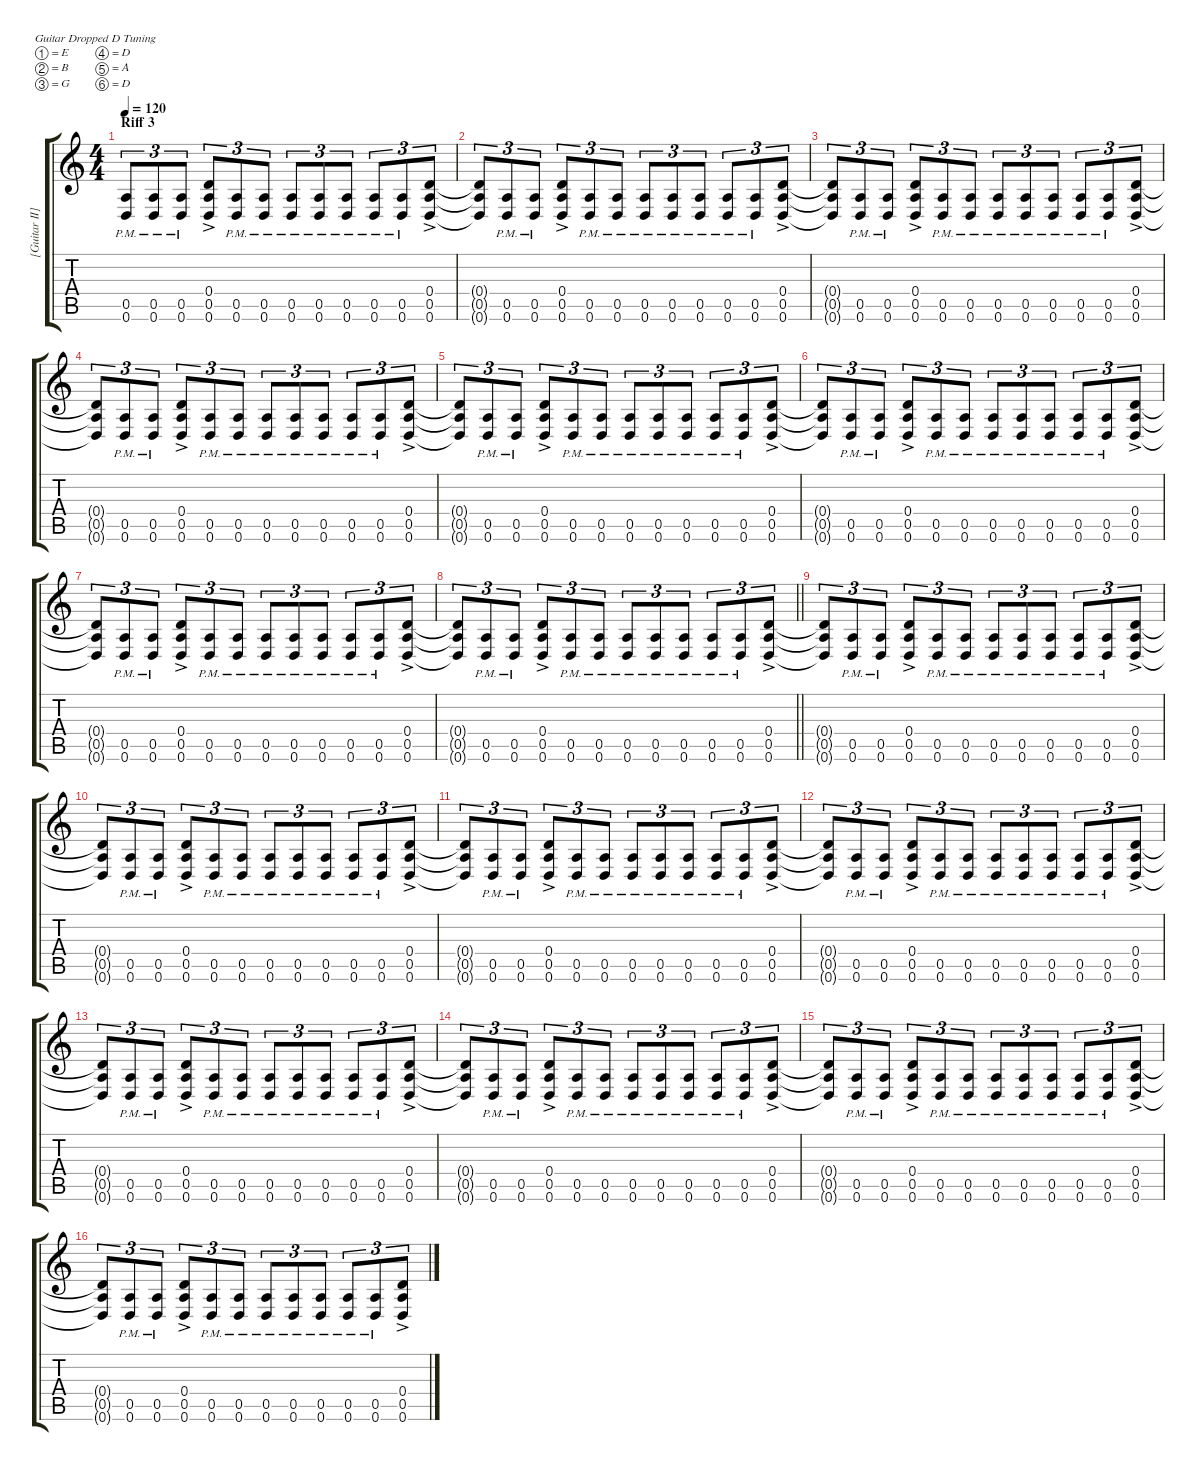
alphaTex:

\hideDynamics
\bracketExtendMode groupsimilarinstruments
\firstSystemTrackNameMode fullname
\otherSystemsTrackNameMode fullname
\otherSystemsTrackNameOrientation horizontal
\track ("[Guitar II]" "E-Gt") {instrument distortionguitar}
\staff {score tabs}
\tuning (E4 B3 G3 D3 A2 D2)
\ts (4 4)
\section ("" "Riff 3")
\tempo 120
\clef g2
\ks c
(0.5{pm} 0.6{pm}).8{tu (3 2) dy mf} (0.5{pm} 0.6{pm}).8{tu (3 2)} (0.5{pm} 0.6{pm}).8{tu (3 2)} (0.4 0.5{ac} 0.6{ac}).8{tu (3 2)} (0.5{pm} 0.6{pm}).8{tu (3 2)} (0.5{pm} 0.6{pm}).8{tu (3 2)} (0.5{pm} 0.6{pm}).8{tu (3 2)} (0.5{pm} 0.6{pm}).8{tu (3 2)} (0.5{pm} 0.6{pm}).8{tu (3 2)} (0.5{pm} 0.6{pm}).8{tu (3 2)} (0.5{pm} 0.6{pm}).8{tu (3 2)} (0.4 0.5{ac} 0.6{ac}).8{tu (3 2)} |
(0.5{t} 0.6{t} 0.4{t}).8{tu (3 2)} (0.5{pm} 0.6{pm}).8{tu (3 2)} (0.5{pm} 0.6{pm}).8{tu (3 2)} (0.4 0.5{ac} 0.6{ac}).8{tu (3 2)} (0.5{pm} 0.6{pm}).8{tu (3 2)} (0.5{pm} 0.6{pm}).8{tu (3 2)} (0.5{pm} 0.6{pm}).8{tu (3 2)} (0.5{pm} 0.6{pm}).8{tu (3 2)} (0.5{pm} 0.6{pm}).8{tu (3 2)} (0.5{pm} 0.6{pm}).8{tu (3 2)} (0.5{pm} 0.6{pm}).8{tu (3 2)} (0.4 0.5{ac} 0.6{ac}).8{tu (3 2)} |
(0.5{t} 0.6{t} 0.4{t}).8{tu (3 2)} (0.5{pm} 0.6{pm}).8{tu (3 2)} (0.5{pm} 0.6{pm}).8{tu (3 2)} (0.4 0.5{ac} 0.6{ac}).8{tu (3 2)} (0.5{pm} 0.6{pm}).8{tu (3 2)} (0.5{pm} 0.6{pm}).8{tu (3 2)} (0.5{pm} 0.6{pm}).8{tu (3 2)} (0.5{pm} 0.6{pm}).8{tu (3 2)} (0.5{pm} 0.6{pm}).8{tu (3 2)} (0.5{pm} 0.6{pm}).8{tu (3 2)} (0.5{pm} 0.6{pm}).8{tu (3 2)} (0.4 0.5{ac} 0.6{ac}).8{tu (3 2)} |
(0.5{t} 0.6{t} 0.4{t}).8{tu (3 2)} (0.5{pm} 0.6{pm}).8{tu (3 2)} (0.5{pm} 0.6{pm}).8{tu (3 2)} (0.4 0.5{ac} 0.6{ac}).8{tu (3 2)} (0.5{pm} 0.6{pm}).8{tu (3 2)} (0.5{pm} 0.6{pm}).8{tu (3 2)} (0.5{pm} 0.6{pm}).8{tu (3 2)} (0.5{pm} 0.6{pm}).8{tu (3 2)} (0.5{pm} 0.6{pm}).8{tu (3 2)} (0.5{pm} 0.6{pm}).8{tu (3 2)} (0.5{pm} 0.6{pm}).8{tu (3 2)} (0.4 0.5{ac} 0.6{ac}).8{tu (3 2)} |
(0.5{t} 0.6{t} 0.4{t}).8{tu (3 2)} (0.5{pm} 0.6{pm}).8{tu (3 2)} (0.5{pm} 0.6{pm}).8{tu (3 2)} (0.4 0.5{ac} 0.6{ac}).8{tu (3 2)} (0.5{pm} 0.6{pm}).8{tu (3 2)} (0.5{pm} 0.6{pm}).8{tu (3 2)} (0.5{pm} 0.6{pm}).8{tu (3 2)} (0.5{pm} 0.6{pm}).8{tu (3 2)} (0.5{pm} 0.6{pm}).8{tu (3 2)} (0.5{pm} 0.6{pm}).8{tu (3 2)} (0.5{pm} 0.6{pm}).8{tu (3 2)} (0.4 0.5{ac} 0.6{ac}).8{tu (3 2)} |
(0.5{t} 0.6{t} 0.4{t}).8{tu (3 2)} (0.5{pm} 0.6{pm}).8{tu (3 2)} (0.5{pm} 0.6{pm}).8{tu (3 2)} (0.4 0.5{ac} 0.6{ac}).8{tu (3 2)} (0.5{pm} 0.6{pm}).8{tu (3 2)} (0.5{pm} 0.6{pm}).8{tu (3 2)} (0.5{pm} 0.6{pm}).8{tu (3 2)} (0.5{pm} 0.6{pm}).8{tu (3 2)} (0.5{pm} 0.6{pm}).8{tu (3 2)} (0.5{pm} 0.6{pm}).8{tu (3 2)} (0.5{pm} 0.6{pm}).8{tu (3 2)} (0.4 0.5{ac} 0.6{ac}).8{tu (3 2)} |
(0.5{t} 0.6{t} 0.4{t}).8{tu (3 2)} (0.5{pm} 0.6{pm}).8{tu (3 2)} (0.5{pm} 0.6{pm}).8{tu (3 2)} (0.4 0.5{ac} 0.6{ac}).8{tu (3 2)} (0.5{pm} 0.6{pm}).8{tu (3 2)} (0.5{pm} 0.6{pm}).8{tu (3 2)} (0.5{pm} 0.6{pm}).8{tu (3 2)} (0.5{pm} 0.6{pm}).8{tu (3 2)} (0.5{pm} 0.6{pm}).8{tu (3 2)} (0.5{pm} 0.6{pm}).8{tu (3 2)} (0.5{pm} 0.6{pm}).8{tu (3 2)} (0.4 0.5{ac} 0.6{ac}).8{tu (3 2)} |
\barLineRight lightlight
(0.5{t} 0.6{t} 0.4{t}).8{tu (3 2)} (0.5{pm} 0.6{pm}).8{tu (3 2)} (0.5{pm} 0.6{pm}).8{tu (3 2)} (0.4 0.5{ac} 0.6{ac}).8{tu (3 2)} (0.5{pm} 0.6{pm}).8{tu (3 2)} (0.5{pm} 0.6{pm}).8{tu (3 2)} (0.5{pm} 0.6{pm}).8{tu (3 2)} (0.5{pm} 0.6{pm}).8{tu (3 2)} (0.5{pm} 0.6{pm}).8{tu (3 2)} (0.5{pm} 0.6{pm}).8{tu (3 2)} (0.5{pm} 0.6{pm}).8{tu (3 2)} (0.4 0.5{ac} 0.6{ac}).8{tu (3 2)} |
(0.5{t} 0.6{t} 0.4{t}).8{tu (3 2)} (0.5{pm} 0.6{pm}).8{tu (3 2)} (0.5{pm} 0.6{pm}).8{tu (3 2)} (0.4 0.5{ac} 0.6{ac}).8{tu (3 2)} (0.5{pm} 0.6{pm}).8{tu (3 2)} (0.5{pm} 0.6{pm}).8{tu (3 2)} (0.5{pm} 0.6{pm}).8{tu (3 2)} (0.5{pm} 0.6{pm}).8{tu (3 2)} (0.5{pm} 0.6{pm}).8{tu (3 2)} (0.5{pm} 0.6{pm}).8{tu (3 2)} (0.5{pm} 0.6{pm}).8{tu (3 2)} (0.4 0.5{ac} 0.6{ac}).8{tu (3 2)} |
(0.5{t} 0.6{t} 0.4{t}).8{tu (3 2)} (0.5{pm} 0.6{pm}).8{tu (3 2)} (0.5{pm} 0.6{pm}).8{tu (3 2)} (0.4 0.5{ac} 0.6{ac}).8{tu (3 2)} (0.5{pm} 0.6{pm}).8{tu (3 2)} (0.5{pm} 0.6{pm}).8{tu (3 2)} (0.5{pm} 0.6{pm}).8{tu (3 2)} (0.5{pm} 0.6{pm}).8{tu (3 2)} (0.5{pm} 0.6{pm}).8{tu (3 2)} (0.5{pm} 0.6{pm}).8{tu (3 2)} (0.5{pm} 0.6{pm}).8{tu (3 2)} (0.4 0.5{ac} 0.6{ac}).8{tu (3 2)} |
(0.5{t} 0.6{t} 0.4{t}).8{tu (3 2)} (0.5{pm} 0.6{pm}).8{tu (3 2)} (0.5{pm} 0.6{pm}).8{tu (3 2)} (0.4 0.5{ac} 0.6{ac}).8{tu (3 2)} (0.5{pm} 0.6{pm}).8{tu (3 2)} (0.5{pm} 0.6{pm}).8{tu (3 2)} (0.5{pm} 0.6{pm}).8{tu (3 2)} (0.5{pm} 0.6{pm}).8{tu (3 2)} (0.5{pm} 0.6{pm}).8{tu (3 2)} (0.5{pm} 0.6{pm}).8{tu (3 2)} (0.5{pm} 0.6{pm}).8{tu (3 2)} (0.4 0.5{ac} 0.6{ac}).8{tu (3 2)} |
(0.5{t} 0.6{t} 0.4{t}).8{tu (3 2)} (0.5{pm} 0.6{pm}).8{tu (3 2)} (0.5{pm} 0.6{pm}).8{tu (3 2)} (0.4 0.5{ac} 0.6{ac}).8{tu (3 2)} (0.5{pm} 0.6{pm}).8{tu (3 2)} (0.5{pm} 0.6{pm}).8{tu (3 2)} (0.5{pm} 0.6{pm}).8{tu (3 2)} (0.5{pm} 0.6{pm}).8{tu (3 2)} (0.5{pm} 0.6{pm}).8{tu (3 2)} (0.5{pm} 0.6{pm}).8{tu (3 2)} (0.5{pm} 0.6{pm}).8{tu (3 2)} (0.4 0.5{ac} 0.6{ac}).8{tu (3 2)} |
(0.5{t} 0.6{t} 0.4{t}).8{tu (3 2)} (0.5{pm} 0.6{pm}).8{tu (3 2)} (0.5{pm} 0.6{pm}).8{tu (3 2)} (0.4 0.5{ac} 0.6{ac}).8{tu (3 2)} (0.5{pm} 0.6{pm}).8{tu (3 2)} (0.5{pm} 0.6{pm}).8{tu (3 2)} (0.5{pm} 0.6{pm}).8{tu (3 2)} (0.5{pm} 0.6{pm}).8{tu (3 2)} (0.5{pm} 0.6{pm}).8{tu (3 2)} (0.5{pm} 0.6{pm}).8{tu (3 2)} (0.5{pm} 0.6{pm}).8{tu (3 2)} (0.4 0.5{ac} 0.6{ac}).8{tu (3 2)} |
(0.5{t} 0.6{t} 0.4{t}).8{tu (3 2)} (0.5{pm} 0.6{pm}).8{tu (3 2)} (0.5{pm} 0.6{pm}).8{tu (3 2)} (0.4 0.5{ac} 0.6{ac}).8{tu (3 2)} (0.5{pm} 0.6{pm}).8{tu (3 2)} (0.5{pm} 0.6{pm}).8{tu (3 2)} (0.5{pm} 0.6{pm}).8{tu (3 2)} (0.5{pm} 0.6{pm}).8{tu (3 2)} (0.5{pm} 0.6{pm}).8{tu (3 2)} (0.5{pm} 0.6{pm}).8{tu (3 2)} (0.5{pm} 0.6{pm}).8{tu (3 2)} (0.4 0.5{ac} 0.6{ac}).8{tu (3 2)} |
(0.5{t} 0.6{t} 0.4{t}).8{tu (3 2)} (0.5{pm} 0.6{pm}).8{tu (3 2)} (0.5{pm} 0.6{pm}).8{tu (3 2)} (0.4 0.5{ac} 0.6{ac}).8{tu (3 2)} (0.5{pm} 0.6{pm}).8{tu (3 2)} (0.5{pm} 0.6{pm}).8{tu (3 2)} (0.5{pm} 0.6{pm}).8{tu (3 2)} (0.5{pm} 0.6{pm}).8{tu (3 2)} (0.5{pm} 0.6{pm}).8{tu (3 2)} (0.5{pm} 0.6{pm}).8{tu (3 2)} (0.5{pm} 0.6{pm}).8{tu (3 2)} (0.4 0.5{ac} 0.6{ac}).8{tu (3 2)} |
(0.5{t} 0.6{t} 0.4{t}).8{tu (3 2)} (0.5{pm} 0.6{pm}).8{tu (3 2)} (0.5{pm} 0.6{pm}).8{tu (3 2)} (0.4 0.5{ac} 0.6{ac}).8{tu (3 2)} (0.5{pm} 0.6{pm}).8{tu (3 2)} (0.5{pm} 0.6{pm}).8{tu (3 2)} (0.5{pm} 0.6{pm}).8{tu (3 2)} (0.5{pm} 0.6{pm}).8{tu (3 2)} (0.5{pm} 0.6{pm}).8{tu (3 2)} (0.5{pm} 0.6{pm}).8{tu (3 2)} (0.5{pm} 0.6{pm}).8{tu (3 2)} (0.4 0.5{ac} 0.6{ac}).8{tu (3 2)}
